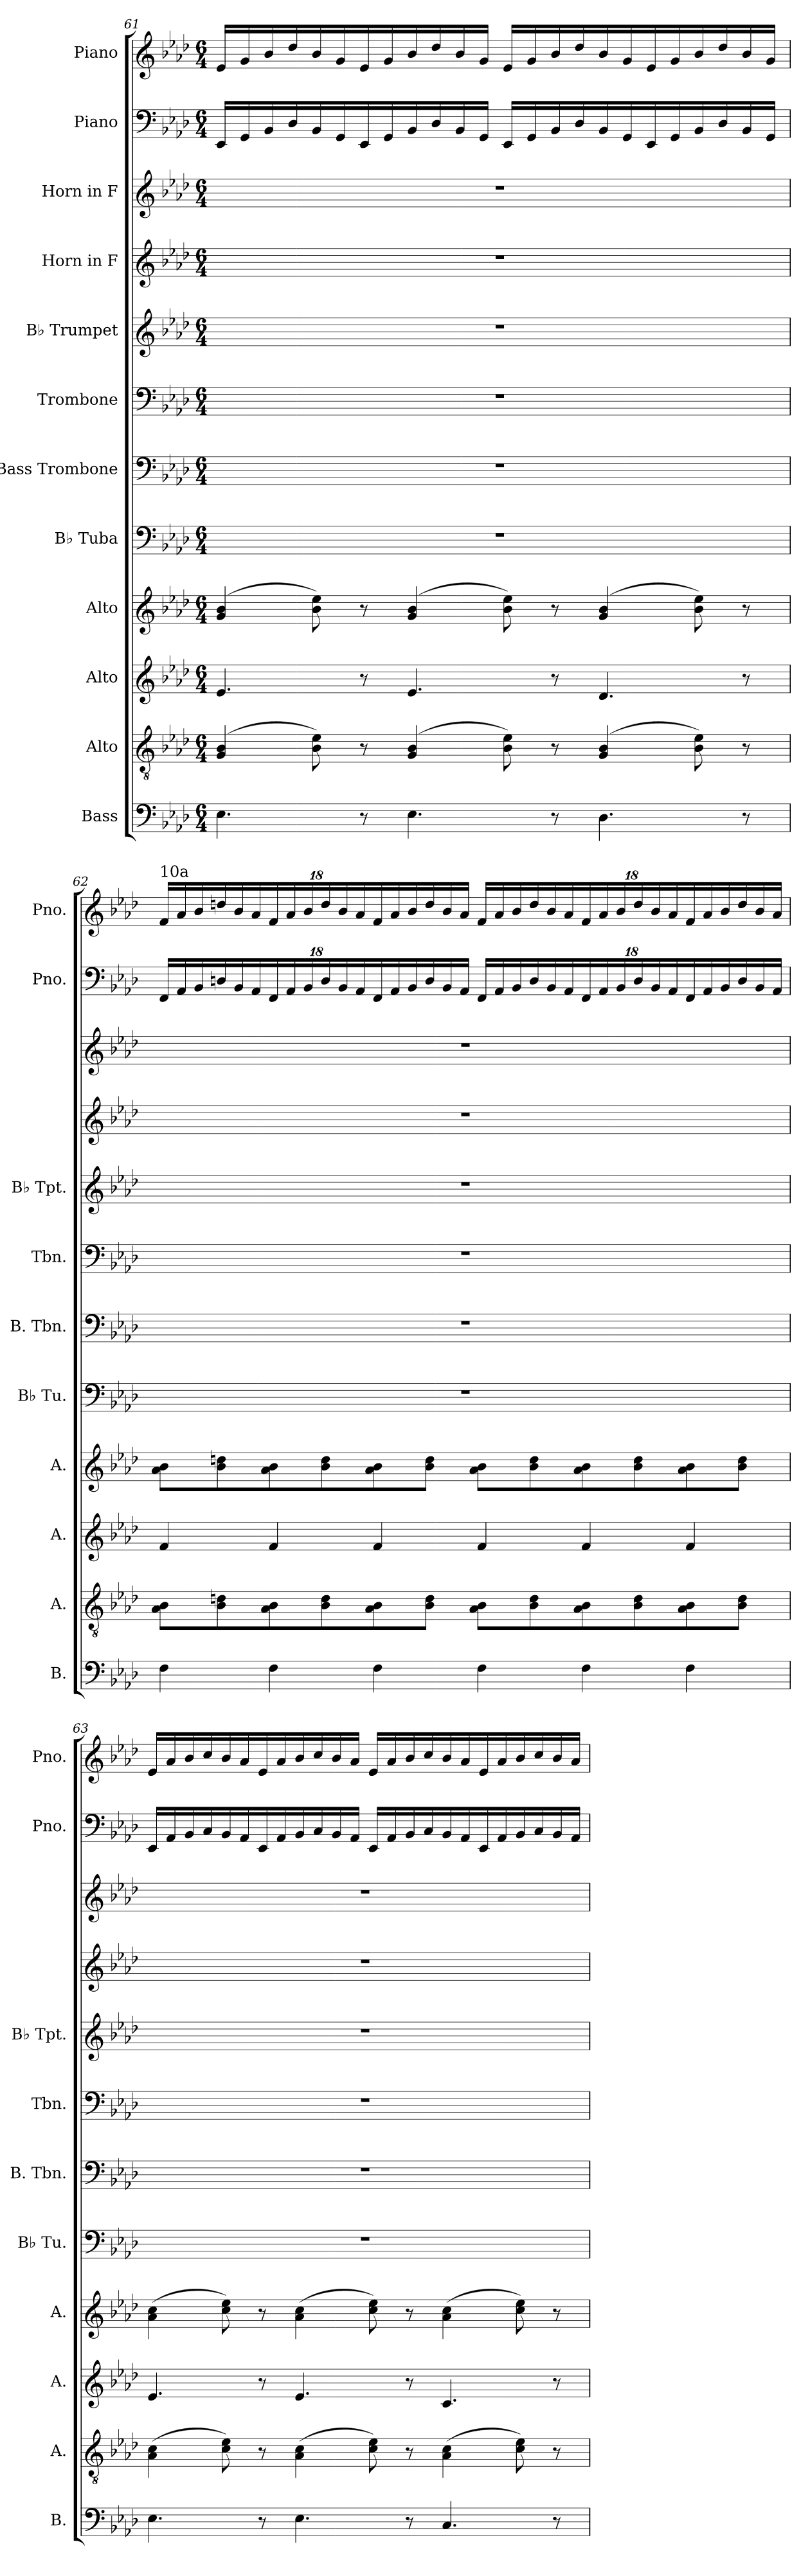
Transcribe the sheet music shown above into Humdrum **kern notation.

**kern	**kern	**kern	**kern	**kern	**kern	**kern	**kern	**kern	**kern	**kern	**kern
*part12	*part11	*part10	*part9	*part8	*part7	*part6	*part5	*part4	*part3	*part2	*part1
*staff12	*staff11	*staff10	*staff9	*staff8	*staff7	*staff6	*staff5	*staff4	*staff3	*staff2	*staff1
*I"Bass	*I"Alto	*I"Alto	*I"Alto	*I"B♭ Tuba	*I"Bass Trombone	*I"Trombone	*I"B♭ Trumpet	*I"Horn in F	*I"Horn in F	*I"Piano	*I"Piano
*I'B.	*I'A.	*I'A.	*I'A.	*I'B♭ Tu.	*I'B. Tbn.	*I'Tbn.	*I'B♭ Tpt.	*	*	*I'Pno.	*I'Pno.
!!LO:PB:g=z
*clefF4	*clefGv2	*clefG2	*clefG2	*clefF4	*clefF4	*clefF4	*clefG2	*clefG2	*clefG2	*clefF4	*clefG2
*	*	*	*	*	*	*	*ITrd1c2	*ITrd4c7	*ITrd4c7	*	*
*k[b-e-a-d-]	*k[b-e-a-d-]	*k[b-e-a-d-]	*k[b-e-a-d-]	*k[b-e-a-d-]	*k[b-e-a-d-]	*k[b-e-a-d-]	*k[b-e-a-d-g-c-]	*k[b-e-a-d-g-]	*k[b-e-a-d-g-]	*k[b-e-a-d-]	*k[b-e-a-d-]
*M6/4	*M6/4	*M6/4	*M6/4	*M6/4	*M6/4	*M6/4	*M6/4	*M6/4	*M6/4	*M6/4	*M6/4
=61	=61	=61	=61	=61	=61	=61	=61	=61	=61	=61	=61
4.E-\	(4G/ 4B-/	4.e-/	(4g/ 4b-/	1.r	1.r	1.r	1.r	1.r	1.r	16EE-/LL	16e-/LL
.	.	.	.	.	.	.	.	.	.	16GG/	16g/
.	.	.	.	.	.	.	.	.	.	16BB-/	16b-/
.	.	.	.	.	.	.	.	.	.	16D-/	16dd-/
.	8B-\ 8e-\)	.	8b-\ 8ee-\)	.	.	.	.	.	.	16BB-/	16b-/
.	.	.	.	.	.	.	.	.	.	16GG/	16g/
8r	8r	8r	8r	.	.	.	.	.	.	16EE-/	16e-/
.	.	.	.	.	.	.	.	.	.	16GG/	16g/
4.E-\	(4G/ 4B-/	4.e-/	(4g/ 4b-/	.	.	.	.	.	.	16BB-/	16b-/
.	.	.	.	.	.	.	.	.	.	16D-/	16dd-/
.	.	.	.	.	.	.	.	.	.	16BB-/	16b-/
.	.	.	.	.	.	.	.	.	.	16GG/JJ	16g/JJ
.	8B-\ 8e-\)	.	8b-\ 8ee-\)	.	.	.	.	.	.	16EE-/LL	16e-/LL
.	.	.	.	.	.	.	.	.	.	16GG/	16g/
8r	8r	8r	8r	.	.	.	.	.	.	16BB-/	16b-/
.	.	.	.	.	.	.	.	.	.	16D-/	16dd-/
4.D-\	(4G/ 4B-/	4.d-/	(4g/ 4b-/	.	.	.	.	.	.	16BB-/	16b-/
.	.	.	.	.	.	.	.	.	.	16GG/	16g/
.	.	.	.	.	.	.	.	.	.	16EE-/	16e-/
.	.	.	.	.	.	.	.	.	.	16GG/	16g/
.	8B-\ 8e-\)	.	8b-\ 8ee-\)	.	.	.	.	.	.	16BB-/	16b-/
.	.	.	.	.	.	.	.	.	.	16D-/	16dd-/
8r	8r	8r	8r	.	.	.	.	.	.	16BB-/	16b-/
.	.	.	.	.	.	.	.	.	.	16GG/JJ	16g/JJ
!!LO:PB:g=z
=62	=62	=62	=62	=62	=62	=62	=62	=62	=62	=62	=62
*	*	*	*	*	*	*	*	*	*	*Xbrackettup	*Xbrackettup
!	!	!	!	!	!	!	!	!	!	!	!LO:TX:a:t=10a
4F\	8A-\ 8B-\L	4f/	8a-\ 8b-\L	1.r	1.r	1.r	1.r	1.r	1.r	24FF/LL	24f/LL
.	.	.	.	.	.	.	.	.	.	24AA-/	24a-/
.	.	.	.	.	.	.	.	.	.	24BB-/	24b-/
.	8B-\ 8dn\	.	8b-\ 8ddn\	.	.	.	.	.	.	24Dn/	24ddn/
.	.	.	.	.	.	.	.	.	.	24BB-/	24b-/
.	.	.	.	.	.	.	.	.	.	24AA-/	24a-/
4F\	8A-\ 8B-\	4f/	8a-\ 8b-\	.	.	.	.	.	.	24FF/	24f/
.	.	.	.	.	.	.	.	.	.	24AA-/	24a-/
.	.	.	.	.	.	.	.	.	.	24BB-/	24b-/
.	8B-\ 8d\	.	8b-\ 8dd\	.	.	.	.	.	.	24D/	24dd/
.	.	.	.	.	.	.	.	.	.	24BB-/	24b-/
.	.	.	.	.	.	.	.	.	.	24AA-/	24a-/
4F\	8A-\ 8B-\	4f/	8a-\ 8b-\	.	.	.	.	.	.	24FF/	24f/
.	.	.	.	.	.	.	.	.	.	24AA-/	24a-/
.	.	.	.	.	.	.	.	.	.	24BB-/	24b-/
.	8B-\ 8d\J	.	8b-\ 8dd\J	.	.	.	.	.	.	24D/	24dd/
.	.	.	.	.	.	.	.	.	.	24BB-/	24b-/
.	.	.	.	.	.	.	.	.	.	24AA-/JJ	24a-/JJ
4F\	8A-\ 8B-\L	4f/	8a-\ 8b-\L	.	.	.	.	.	.	24FF/LL	24f/LL
.	.	.	.	.	.	.	.	.	.	24AA-/	24a-/
.	.	.	.	.	.	.	.	.	.	24BB-/	24b-/
.	8B-\ 8d\	.	8b-\ 8dd\	.	.	.	.	.	.	24D/	24dd/
.	.	.	.	.	.	.	.	.	.	24BB-/	24b-/
.	.	.	.	.	.	.	.	.	.	24AA-/	24a-/
4F\	8A-\ 8B-\	4f/	8a-\ 8b-\	.	.	.	.	.	.	24FF/	24f/
.	.	.	.	.	.	.	.	.	.	24AA-/	24a-/
.	.	.	.	.	.	.	.	.	.	24BB-/	24b-/
.	8B-\ 8d\	.	8b-\ 8dd\	.	.	.	.	.	.	24D/	24dd/
.	.	.	.	.	.	.	.	.	.	24BB-/	24b-/
.	.	.	.	.	.	.	.	.	.	24AA-/	24a-/
4F\	8A-\ 8B-\	4f/	8a-\ 8b-\	.	.	.	.	.	.	24FF/	24f/
.	.	.	.	.	.	.	.	.	.	24AA-/	24a-/
.	.	.	.	.	.	.	.	.	.	24BB-/	24b-/
.	8B-\ 8d\J	.	8b-\ 8dd\J	.	.	.	.	.	.	24D/	24dd/
.	.	.	.	.	.	.	.	.	.	24BB-/	24b-/
.	.	.	.	.	.	.	.	.	.	24AA-/JJ	24a-/JJ
!!LO:PB:g=z
=63	=63	=63	=63	=63	=63	=63	=63	=63	=63	=63	=63
4.E-\	(4A-\ 4c\	4.e-/	(4a-\ 4cc\	1.r	1.r	1.r	1.r	1.r	1.r	16EE-/LL	16e-/LL
.	.	.	.	.	.	.	.	.	.	16AA-/	16a-/
.	.	.	.	.	.	.	.	.	.	16BB-/	16b-/
.	.	.	.	.	.	.	.	.	.	16C/	16cc/
.	8c\ 8e-\)	.	8cc\ 8ee-\)	.	.	.	.	.	.	16BB-/	16b-/
.	.	.	.	.	.	.	.	.	.	16AA-/	16a-/
8r	8r	8r	8r	.	.	.	.	.	.	16EE-/	16e-/
.	.	.	.	.	.	.	.	.	.	16AA-/	16a-/
4.E-\	(4A-\ 4c\	4.e-/	(4a-\ 4cc\	.	.	.	.	.	.	16BB-/	16b-/
.	.	.	.	.	.	.	.	.	.	16C/	16cc/
.	.	.	.	.	.	.	.	.	.	16BB-/	16b-/
.	.	.	.	.	.	.	.	.	.	16AA-/JJ	16a-/JJ
.	8c\ 8e-\)	.	8cc\ 8ee-\)	.	.	.	.	.	.	16EE-/LL	16e-/LL
.	.	.	.	.	.	.	.	.	.	16AA-/	16a-/
8r	8r	8r	8r	.	.	.	.	.	.	16BB-/	16b-/
.	.	.	.	.	.	.	.	.	.	16C/	16cc/
4.C/	(4A-\ 4c\	4.c/	(4a-\ 4cc\	.	.	.	.	.	.	16BB-/	16b-/
.	.	.	.	.	.	.	.	.	.	16AA-/	16a-/
.	.	.	.	.	.	.	.	.	.	16EE-/	16e-/
.	.	.	.	.	.	.	.	.	.	16AA-/	16a-/
.	8c\ 8e-\)	.	8cc\ 8ee-\)	.	.	.	.	.	.	16BB-/	16b-/
.	.	.	.	.	.	.	.	.	.	16C/	16cc/
8r	8r	8r	8r	.	.	.	.	.	.	16BB-/	16b-/
.	.	.	.	.	.	.	.	.	.	16AA-/JJ	16a-/JJ
=	=	=	=	=	=	=	=	=	=	=	=
*-	*-	*-	*-	*-	*-	*-	*-	*-	*-	*-	*-
